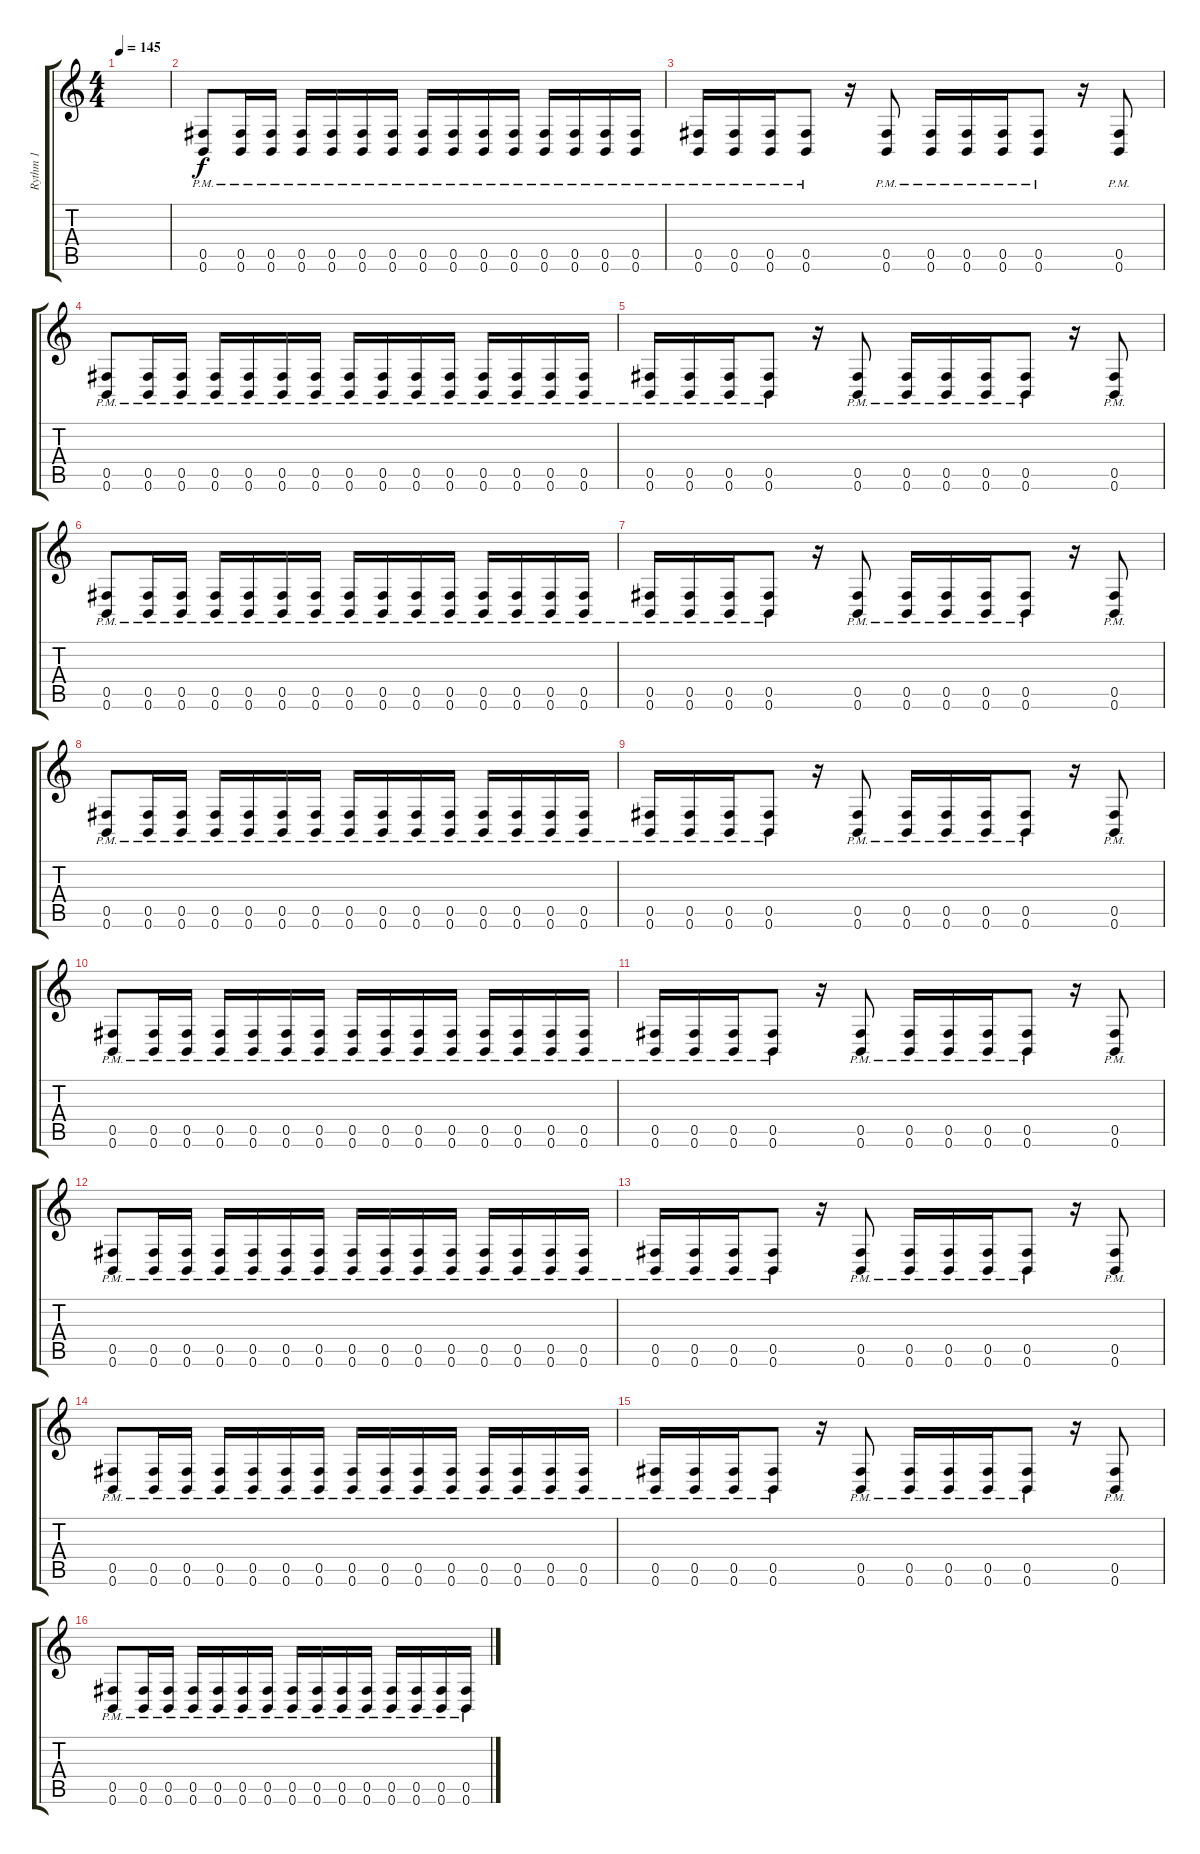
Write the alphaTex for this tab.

\track ("Rythm 1" "Rythm 1") {instrument distortionguitar}
\staff {score tabs}
\tuning (Db4 Ab3 E3 B2 Gb2 B1) {hide}
\ts (4 4)
\tempo 145
\clef g2
\ks c
|
(0.5{pm} 0.6{pm}).8 (0.5{pm} 0.6{pm}).16 (0.5{pm} 0.6{pm}).16 (0.5{pm} 0.6{pm}).16 (0.5{pm} 0.6{pm}).16 (0.5{pm} 0.6{pm}).16 (0.5{pm} 0.6{pm}).16 (0.5{pm} 0.6{pm}).16 (0.5{pm} 0.6{pm}).16 (0.5{pm} 0.6{pm}).16 (0.5{pm} 0.6{pm}).16 (0.5{pm} 0.6{pm}).16 (0.5{pm} 0.6{pm}).16 (0.5{pm} 0.6{pm}).16 (0.5{pm} 0.6{pm}).16 |
(0.5{pm} 0.6{pm}).16 (0.5{pm} 0.6{pm}).16 (0.5{pm} 0.6{pm}).16 (0.5{pm} 0.6{pm}).8 r.16 (0.5{pm} 0.6{pm}).8 (0.5{pm} 0.6{pm}).16 (0.5{pm} 0.6{pm}).16 (0.5{pm} 0.6{pm}).16 (0.5{pm} 0.6{pm}).8 r.16 (0.5{pm} 0.6{pm}).8 |
(0.5{pm} 0.6{pm}).8 (0.5{pm} 0.6{pm}).16 (0.5{pm} 0.6{pm}).16 (0.5{pm} 0.6{pm}).16 (0.5{pm} 0.6{pm}).16 (0.5{pm} 0.6{pm}).16 (0.5{pm} 0.6{pm}).16 (0.5{pm} 0.6{pm}).16 (0.5{pm} 0.6{pm}).16 (0.5{pm} 0.6{pm}).16 (0.5{pm} 0.6{pm}).16 (0.5{pm} 0.6{pm}).16 (0.5{pm} 0.6{pm}).16 (0.5{pm} 0.6{pm}).16 (0.5{pm} 0.6{pm}).16 |
(0.5{pm} 0.6{pm}).16 (0.5{pm} 0.6{pm}).16 (0.5{pm} 0.6{pm}).16 (0.5{pm} 0.6{pm}).8 r.16 (0.5{pm} 0.6{pm}).8 (0.5{pm} 0.6{pm}).16 (0.5{pm} 0.6{pm}).16 (0.5{pm} 0.6{pm}).16 (0.5{pm} 0.6{pm}).8 r.16 (0.5{pm} 0.6{pm}).8 |
(0.5{pm} 0.6{pm}).8 (0.5{pm} 0.6{pm}).16 (0.5{pm} 0.6{pm}).16 (0.5{pm} 0.6{pm}).16 (0.5{pm} 0.6{pm}).16 (0.5{pm} 0.6{pm}).16 (0.5{pm} 0.6{pm}).16 (0.5{pm} 0.6{pm}).16 (0.5{pm} 0.6{pm}).16 (0.5{pm} 0.6{pm}).16 (0.5{pm} 0.6{pm}).16 (0.5{pm} 0.6{pm}).16 (0.5{pm} 0.6{pm}).16 (0.5{pm} 0.6{pm}).16 (0.5{pm} 0.6{pm}).16 |
(0.5{pm} 0.6{pm}).16 (0.5{pm} 0.6{pm}).16 (0.5{pm} 0.6{pm}).16 (0.5{pm} 0.6{pm}).8 r.16 (0.5{pm} 0.6{pm}).8 (0.5{pm} 0.6{pm}).16 (0.5{pm} 0.6{pm}).16 (0.5{pm} 0.6{pm}).16 (0.5{pm} 0.6{pm}).8 r.16 (0.5{pm} 0.6{pm}).8 |
(0.5{pm} 0.6{pm}).8 (0.5{pm} 0.6{pm}).16 (0.5{pm} 0.6{pm}).16 (0.5{pm} 0.6{pm}).16 (0.5{pm} 0.6{pm}).16 (0.5{pm} 0.6{pm}).16 (0.5{pm} 0.6{pm}).16 (0.5{pm} 0.6{pm}).16 (0.5{pm} 0.6{pm}).16 (0.5{pm} 0.6{pm}).16 (0.5{pm} 0.6{pm}).16 (0.5{pm} 0.6{pm}).16 (0.5{pm} 0.6{pm}).16 (0.5{pm} 0.6{pm}).16 (0.5{pm} 0.6{pm}).16 |
(0.5{pm} 0.6{pm}).16 (0.5{pm} 0.6{pm}).16 (0.5{pm} 0.6{pm}).16 (0.5{pm} 0.6{pm}).8 r.16 (0.5{pm} 0.6{pm}).8 (0.5{pm} 0.6{pm}).16 (0.5{pm} 0.6{pm}).16 (0.5{pm} 0.6{pm}).16 (0.5{pm} 0.6{pm}).8 r.16 (0.5{pm} 0.6{pm}).8 |
(0.5{pm} 0.6{pm}).8 (0.5{pm} 0.6{pm}).16 (0.5{pm} 0.6{pm}).16 (0.5{pm} 0.6{pm}).16 (0.5{pm} 0.6{pm}).16 (0.5{pm} 0.6{pm}).16 (0.5{pm} 0.6{pm}).16 (0.5{pm} 0.6{pm}).16 (0.5{pm} 0.6{pm}).16 (0.5{pm} 0.6{pm}).16 (0.5{pm} 0.6{pm}).16 (0.5{pm} 0.6{pm}).16 (0.5{pm} 0.6{pm}).16 (0.5{pm} 0.6{pm}).16 (0.5{pm} 0.6{pm}).16 |
(0.5{pm} 0.6{pm}).16 (0.5{pm} 0.6{pm}).16 (0.5{pm} 0.6{pm}).16 (0.5{pm} 0.6{pm}).8 r.16 (0.5{pm} 0.6{pm}).8 (0.5{pm} 0.6{pm}).16 (0.5{pm} 0.6{pm}).16 (0.5{pm} 0.6{pm}).16 (0.5{pm} 0.6{pm}).8 r.16 (0.5{pm} 0.6{pm}).8 |
(0.5{pm} 0.6{pm}).8 (0.5{pm} 0.6{pm}).16 (0.5{pm} 0.6{pm}).16 (0.5{pm} 0.6{pm}).16 (0.5{pm} 0.6{pm}).16 (0.5{pm} 0.6{pm}).16 (0.5{pm} 0.6{pm}).16 (0.5{pm} 0.6{pm}).16 (0.5{pm} 0.6{pm}).16 (0.5{pm} 0.6{pm}).16 (0.5{pm} 0.6{pm}).16 (0.5{pm} 0.6{pm}).16 (0.5{pm} 0.6{pm}).16 (0.5{pm} 0.6{pm}).16 (0.5{pm} 0.6{pm}).16 |
(0.5{pm} 0.6{pm}).16 (0.5{pm} 0.6{pm}).16 (0.5{pm} 0.6{pm}).16 (0.5{pm} 0.6{pm}).8 r.16 (0.5{pm} 0.6{pm}).8 (0.5{pm} 0.6{pm}).16 (0.5{pm} 0.6{pm}).16 (0.5{pm} 0.6{pm}).16 (0.5{pm} 0.6{pm}).8 r.16 (0.5{pm} 0.6{pm}).8 |
(0.5{pm} 0.6{pm}).8 (0.5{pm} 0.6{pm}).16 (0.5{pm} 0.6{pm}).16 (0.5{pm} 0.6{pm}).16 (0.5{pm} 0.6{pm}).16 (0.5{pm} 0.6{pm}).16 (0.5{pm} 0.6{pm}).16 (0.5{pm} 0.6{pm}).16 (0.5{pm} 0.6{pm}).16 (0.5{pm} 0.6{pm}).16 (0.5{pm} 0.6{pm}).16 (0.5{pm} 0.6{pm}).16 (0.5{pm} 0.6{pm}).16 (0.5{pm} 0.6{pm}).16 (0.5{pm} 0.6{pm}).16 |
(0.5{pm} 0.6{pm}).16 (0.5{pm} 0.6{pm}).16 (0.5{pm} 0.6{pm}).16 (0.5{pm} 0.6{pm}).8 r.16 (0.5{pm} 0.6{pm}).8 (0.5{pm} 0.6{pm}).16 (0.5{pm} 0.6{pm}).16 (0.5{pm} 0.6{pm}).16 (0.5{pm} 0.6{pm}).8 r.16 (0.5{pm} 0.6{pm}).8 |
(0.5{pm} 0.6{pm}).8 (0.5{pm} 0.6{pm}).16 (0.5{pm} 0.6{pm}).16 (0.5{pm} 0.6{pm}).16 (0.5{pm} 0.6{pm}).16 (0.5{pm} 0.6{pm}).16 (0.5{pm} 0.6{pm}).16 (0.5{pm} 0.6{pm}).16 (0.5{pm} 0.6{pm}).16 (0.5{pm} 0.6{pm}).16 (0.5{pm} 0.6{pm}).16 (0.5{pm} 0.6{pm}).16 (0.5{pm} 0.6{pm}).16 (0.5{pm} 0.6{pm}).16 (0.5{pm} 0.6{pm}).16
